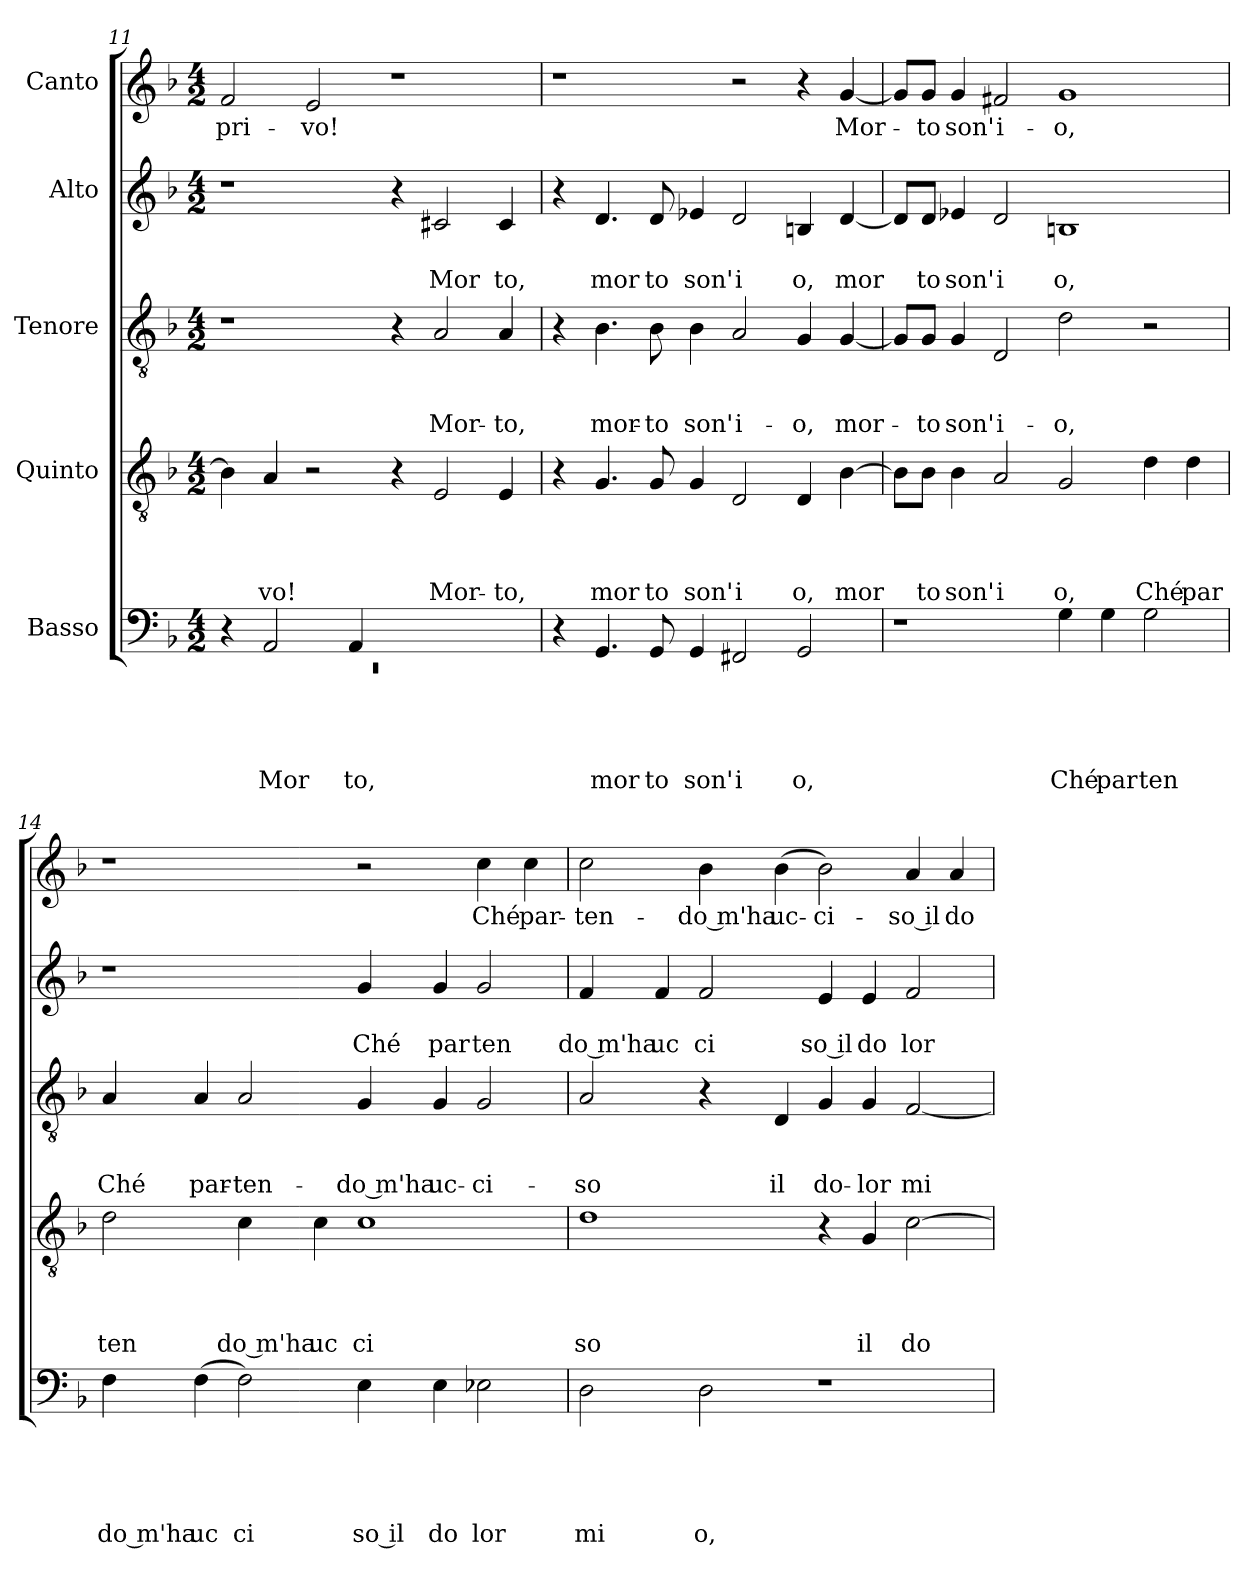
**kern	**text	**text	**text	**text	**text	**kern	**text	**text	**text	**text	**kern	**text	**text	**text	**kern	**text	**text	**kern	**text
*part5	*part5	*part5	*part5	*part5	*part5	*part4	*part4	*part4	*part4	*part4	*part3	*part3	*part3	*part3	*part2	*part2	*part2	*part1	*part1
*staff5	*staff5	*staff5	*staff5	*staff5	*staff5	*staff4	*staff4	*staff4	*staff4	*staff4	*staff3	*staff3	*staff3	*staff3	*staff2	*staff2	*staff2	*staff1	*staff1
*I"Basso	*	*	*	*	*	*I"Quinto	*	*	*	*	*I"Tenore	*	*	*	*I"Alto	*	*	*I"Canto	*
*clefF4	*	*	*	*	*	*clefGv2	*	*	*	*	*clefGv2	*	*	*	*clefG2	*	*	*clefG2	*
*k[b-]	*	*	*	*	*	*k[b-]	*	*	*	*	*k[b-]	*	*	*	*k[b-]	*	*	*k[b-]	*
*F:	*	*	*	*	*	*F:	*	*	*	*	*F:	*	*	*	*F:	*	*	*F:	*
*M4/2	*	*	*	*	*	*M4/2	*	*	*	*	*M4/2	*	*	*	*M4/2	*	*	*M4/2	*
=11	=11	=11	=11	=11	=11	=11	=11	=11	=11	=11	=11	=11	=11	=11	=11	=11	=11	=11	=11
*^	*	*	*	*	*	*	*	*	*	*	*	*	*	*	*	*	*	*	*
!	!LO:N:vis=1	!	!	!	!	!	!	!	!	!	!	!	!	!	!	!	!	!	!	!LO:LY:b
*	*^	*	*	*	*	*	*	*	*	*	*	*	*	*	*	*	*	*	*	*
0ryy	0rEE	4r	.	.	.	.	.	4B-\]	.	.	.	.	1r	.	.	.	1r	.	.	2f/	pri-
!	!	!	!	!	!	!	!LO:LY:b	!	!	!	!	!LO:LY:b	!	!	!	!	!	!	!	!	!
.	.	2AA/	.	.	.	.	Mor	4A/	.	.	.	-vo!	.	.	.	.	.	.	.	.	.
!	!	!	!	!	!	!	!	!	!	!	!	!	!	!	!	!	!	!	!	!	!LO:LY:b
.	.	.	.	.	.	.	.	2r	.	.	.	.	.	.	.	.	.	.	.	2e/	-vo!
!	!	!	!	!	!	!	!LO:LY:b	!	!	!	!	!	!	!	!	!	!	!	!	!	!
.	.	4AA/	.	.	.	.	to,	.	.	.	.	.	.	.	.	.	.	.	.	.	.
.	.	1ryy	.	.	.	.	.	4r	.	.	.	.	4r	.	.	.	4r	.	.	1r	.
!	!	!	!	!	!	!	!	!	!	!	!	!LO:LY:b	!	!	!	!LO:LY:b	!	!	!LO:LY:b	!	!
.	.	.	.	.	.	.	.	2E/	.	.	.	Mor-	2A/	.	.	Mor-	2c#X/	.	Mor	.	.
!	!	!	!	!	!	!	!	!	!	!	!	!LO:LY:b	!	!	!	!LO:LY:b	!	!	!LO:LY:b	!	!
.	.	.	.	.	.	.	.	4E/	.	.	.	-to,	4A/	.	.	-to,	4c#/	.	to,	.	.
*v	*v	*v	*	*	*	*	*	*	*	*	*	*	*	*	*	*	*	*	*	*	*
!!LO:PB:g=z
=12	=12	=12	=12	=12	=12	=12	=12	=12	=12	=12	=12	=12	=12	=12	=12	=12	=12	=12	=12
4r	.	.	.	.	.	4r	.	.	.	.	4r	.	.	.	4r	.	.	1r	.
!	!	!	!	!	!LO:LY:b	!	!	!	!	!LO:LY:b	!	!	!	!LO:LY:b	!	!	!LO:LY:b	!	!
4.GG/	.	.	.	.	mor	4.G/	.	.	.	mor	4.B-\	.	.	mor-	4.d/	.	mor	.	.
!	!	!	!	!	!LO:LY:b	!	!	!	!	!LO:LY:b	!	!	!	!LO:LY:b	!	!	!LO:LY:b	!	!
8GG/	.	.	.	.	to	8G/	.	.	.	to	8B-\	.	.	-to	8d/	.	to	.	.
!	!	!	!	!	!LO:LY:b	!	!	!	!	!LO:LY:b	!	!	!	!LO:LY:b	!	!	!LO:LY:b	!	!
4GG/	.	.	.	.	son'	4G/	.	.	.	son'	4B-\	.	.	son'	4e-X/	.	son'	.	.
!	!	!	!	!	!LO:LY:b	!	!	!	!	!LO:LY:b	!	!	!	!LO:LY:b	!	!	!LO:LY:b	!	!
2FF#X/	.	.	.	.	i	2D/	.	.	.	i	2A/	.	.	i-	2d/	.	i	2r	.
!	!	!	!	!	!LO:LY:b	!	!	!	!	!LO:LY:b	!	!	!	!LO:LY:b	!	!	!LO:LY:b	!	!
2GG/	.	.	.	.	o,	4D/	.	.	.	o,	4G/	.	.	-o,	4Bn/	.	o,	4r	.
!	!	!	!	!	!	!	!	!	!	!LO:LY:b	!	!	!	!LO:LY:b	!	!	!LO:LY:b	!	!LO:LY:b
.	.	.	.	.	.	[>4B-\	.	.	.	mor	[<4G/	.	.	mor-	[<4d/	.	mor	[<4g/	Mor-
=13	=13	=13	=13	=13	=13	=13	=13	=13	=13	=13	=13	=13	=13	=13	=13	=13	=13	=13	=13
1r	.	.	.	.	.	8B-\L]	.	.	.	.	8G/L]	.	.	.	8d/L]	.	.	8g/L]	.
!	!	!	!	!	!	!	!	!	!	!LO:LY:b	!	!	!	!LO:LY:b	!	!	!LO:LY:b	!	!LO:LY:b
.	.	.	.	.	.	8B-\J	.	.	.	to	8G/J	.	.	-to	8d/J	.	to	8g/J	-to
!	!	!	!	!	!	!	!	!	!	!LO:LY:b	!	!	!	!LO:LY:b	!	!	!LO:LY:b	!	!LO:LY:b
.	.	.	.	.	.	4B-\	.	.	.	son'	4G/	.	.	son'	4e-X/	.	son'	4g/	son'
!	!	!	!	!	!	!	!	!	!	!LO:LY:b	!	!	!	!LO:LY:b	!	!	!LO:LY:b	!	!LO:LY:b
.	.	.	.	.	.	2A/	.	.	.	i	2D/	.	.	i-	2d/	.	i	2f#X/	i-
!	!	!	!	!	!LO:LY:b	!	!	!	!	!LO:LY:b	!	!	!	!LO:LY:b	!	!	!LO:LY:b	!	!LO:LY:b
4G\	.	.	.	.	Ché	2G/	.	.	.	o,	2d\	.	.	-o,	1Bn	.	o,	1g	-o,
!	!	!	!	!	!LO:LY:b	!	!	!	!	!	!	!	!	!	!	!	!	!	!
4G\	.	.	.	.	par	.	.	.	.	.	.	.	.	.	.	.	.	.	.
!	!	!	!	!	!LO:LY:b	!	!	!	!	!LO:LY:b	!	!	!	!	!	!	!	!	!
2G\	.	.	.	.	ten	4d\	.	.	.	Ché	2r	.	.	.	.	.	.	.	.
!	!	!	!	!	!	!	!	!	!	!LO:LY:b	!	!	!	!	!	!	!	!	!
.	.	.	.	.	.	4d\	.	.	.	par	.	.	.	.	.	.	.	.	.
=14	=14	=14	=14	=14	=14	=14	=14	=14	=14	=14	=14	=14	=14	=14	=14	=14	=14	=14	=14
!	!	!	!	!	!LO:LY:b	!	!	!	!	!LO:LY:b	!	!	!	!LO:LY:b	!	!	!	!	!
4F\	.	.	.	.	do m'ha	2d\	.	.	.	ten	4A/	.	.	Ché	1r	.	.	1r	.
!	!	!	!	!	!LO:LY:b	!	!	!	!	!	!	!	!	!LO:LY:b	!	!	!	!	!
(<4F\	.	.	.	.	uc	.	.	.	.	.	4A/	.	.	par-	.	.	.	.	.
!	!	!	!	!	!LO:LY:b	!	!	!	!	!LO:LY:b	!	!	!	!LO:LY:b	!	!	!	!	!
2F\)	.	.	.	.	ci	4c\	.	.	.	do m'ha	2A/	.	.	-ten-	.	.	.	.	.
!	!	!	!	!	!	!	!	!	!	!LO:LY:b	!	!	!	!	!	!	!	!	!
.	.	.	.	.	.	4c\	.	.	.	uc	.	.	.	.	.	.	.	.	.
!	!	!	!	!	!LO:LY:b:rj	!	!	!	!	!LO:LY:b	!	!	!	!LO:LY:b	!	!	!LO:LY:b	!	!
4E\	.	.	.	.	so il	1c	.	.	.	ci	4G/	.	.	-do m'ha	4g/	.	Ché	2r	.
!	!	!	!	!	!LO:LY:b	!	!	!	!	!	!	!	!	!LO:LY:b	!	!	!LO:LY:b	!	!
4E\	.	.	.	.	do	.	.	.	.	.	4G/	.	.	uc-	4g/	.	par	.	.
!	!	!	!	!	!LO:LY:b	!	!	!	!	!	!	!	!	!LO:LY:b	!	!	!LO:LY:b	!	!LO:LY:b
2E-X\	.	.	.	.	lor	.	.	.	.	.	2G/	.	.	-ci-	2g/	.	ten	4cc\	Ché
!	!	!	!	!	!	!	!	!	!	!	!	!	!	!	!	!	!	!	!LO:LY:b
.	.	.	.	.	.	.	.	.	.	.	.	.	.	.	.	.	.	4cc\	par-
=15	=15	=15	=15	=15	=15	=15	=15	=15	=15	=15	=15	=15	=15	=15	=15	=15	=15	=15	=15
!	!	!	!	!	!LO:LY:b	!	!	!	!	!LO:LY:b	!	!	!	!LO:LY:b	!	!	!LO:LY:b	!	!LO:LY:b
2D\	.	.	.	.	mi	1d	.	.	.	so	2A/	.	.	-so	4f/	.	do m'ha	2cc\	-ten-
!	!	!	!	!	!	!	!	!	!	!	!	!	!	!	!	!	!LO:LY:b	!	!
.	.	.	.	.	.	.	.	.	.	.	.	.	.	.	4f/	.	uc	.	.
!	!	!	!	!	!LO:LY:b	!	!	!	!	!	!	!	!	!	!	!	!LO:LY:b	!	!LO:LY:b
2D\	.	.	.	.	o,	.	.	.	.	.	4r	.	.	.	2f/	.	ci	4b-\	-do m'ha
!	!	!	!	!	!	!	!	!	!	!	!	!	!	!LO:LY:b	!	!	!	!	!LO:LY:b
.	.	.	.	.	.	.	.	.	.	.	4D/	.	.	il	.	.	.	(<4b-\	uc-
!	!	!	!	!	!	!	!	!	!	!	!	!	!	!LO:LY:b	!	!	!LO:LY:b:rj	!	!LO:LY:b
1r	.	.	.	.	.	4r	.	.	.	.	4G/	.	.	do-	4e/	.	so il	2b-\)	-ci-
!	!	!	!	!	!	!	!	!	!	!LO:LY:b	!	!	!	!LO:LY:b	!	!	!LO:LY:b	!	!
.	.	.	.	.	.	4G/	.	.	.	il	4G/	.	.	-lor	4e/	.	do	.	.
!	!	!	!	!	!	!	!	!	!	!LO:LY:b	!	!	!	!LO:LY:b	!	!	!LO:LY:b	!	!LO:LY:b:rj
.	.	.	.	.	.	[<2c\	.	.	.	do	[<2F/	.	.	mi-	2f/	.	lor	4a/	-so il
!	!	!	!	!	!	!	!	!	!	!	!	!	!	!	!	!	!	!	!LO:LY:b
.	.	.	.	.	.	.	.	.	.	.	.	.	.	.	.	.	.	4a/	do-
=	=	=	=	=	=	=	=	=	=	=	=	=	=	=	=	=	=	=	=
*-	*-	*-	*-	*-	*-	*-	*-	*-	*-	*-	*-	*-	*-	*-	*-	*-	*-	*-	*-
